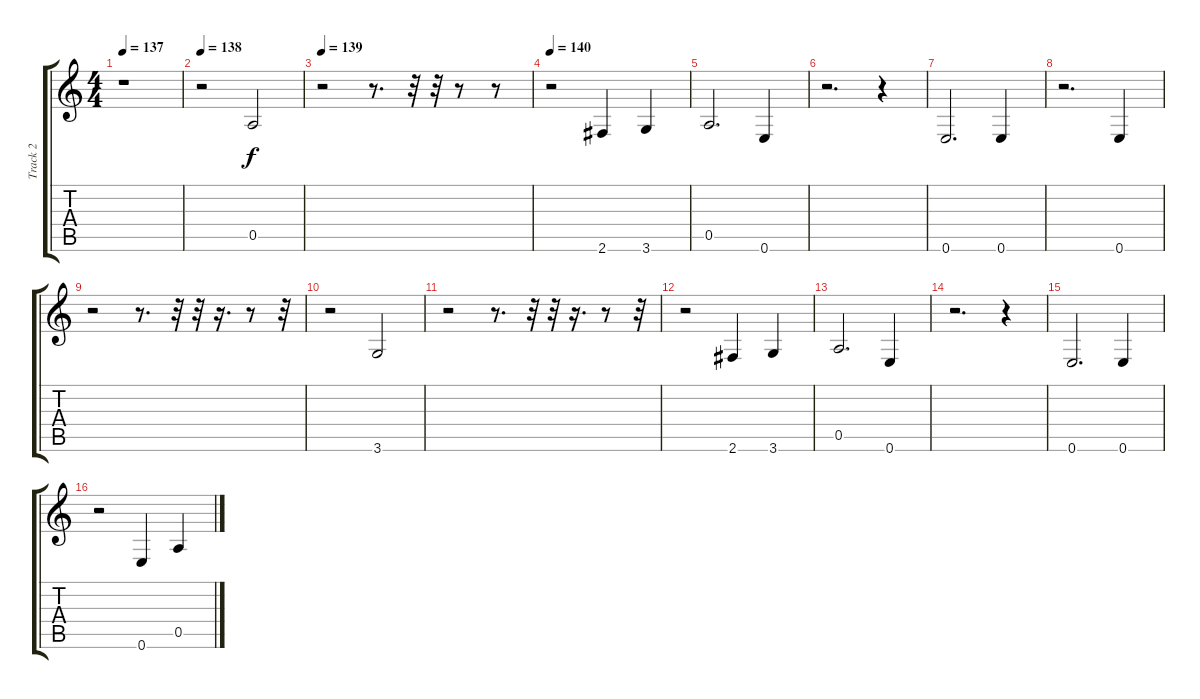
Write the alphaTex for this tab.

\track ("Track 2" "Track 2") {instrument fretlessbass}
\staff {score tabs}
\tuning (E4 B3 G3 D3 A2 E2) {hide}
\ts (4 4)
\tempo 137
\clef g2
\ks c
r.1{dy f} |
\tempo 138
r.2 0.5.2 |
\tempo 139
r.2 r.8{d} r.32 r.32 r.8 r.8 |
\tempo 140
r.2 2.6.4 3.6.4 |
0.5.2{d} 0.6.4 |
r.2{d} r.4 |
0.6.2{d} 0.6.4 |
r.2{d} 0.6.4 |
r.2 r.8{d} r.32 r.32 r.16{d} r.8 r.32 |
r.2 3.6.2 |
r.2 r.8{d} r.32 r.32 r.16{d} r.8 r.32 |
r.2 2.6.4 3.6.4 |
0.5.2{d} 0.6.4 |
r.2{d} r.4 |
0.6.2{d} 0.6.4 |
r.2 0.6.4 0.5.4
